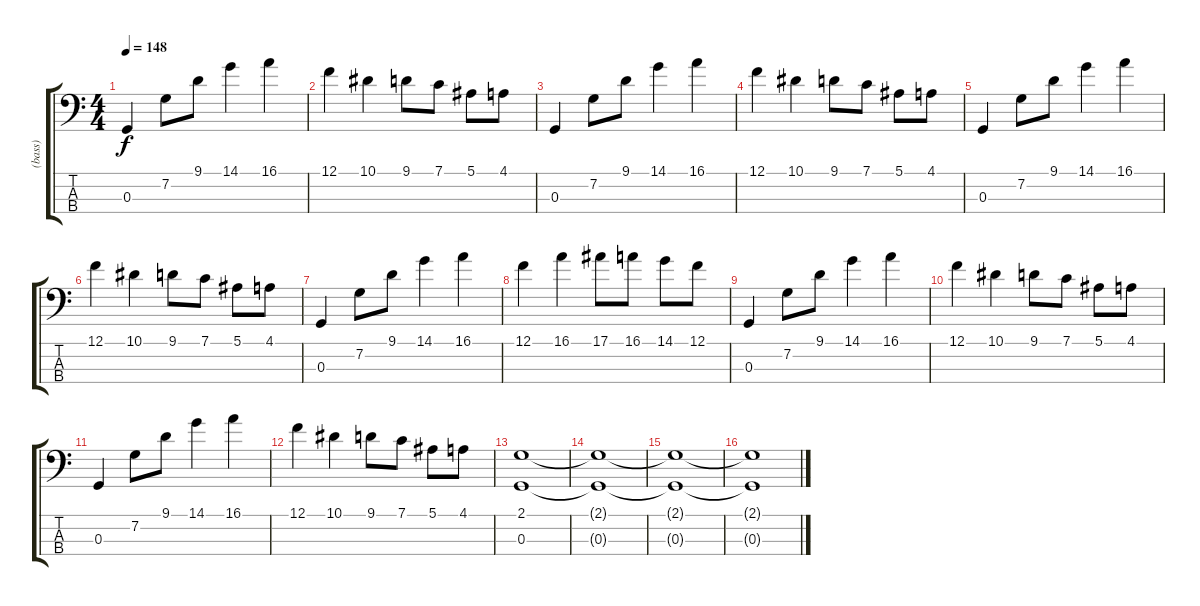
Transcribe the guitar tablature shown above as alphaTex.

\track ("(bass)" "(bass)") {instrument electricbassfinger}
\staff {score tabs}
\tuning (F2 C2 G1 D1) {hide}
\ts (4 4)
\tempo 148
\clef f4
\ks c
0.3.4{dy f} 7.2.8 9.1.8 14.1.4 16.1.4 |
12.1.4 10.1.4 9.1.8 7.1.8 5.1.8 4.1.8 |
0.3.4 7.2.8 9.1.8 14.1.4 16.1.4 |
12.1.4 10.1.4 9.1.8 7.1.8 5.1.8 4.1.8 |
0.3.4{instrument slapbass1} 7.2.8 9.1.8 14.1.4 16.1.4 |
12.1.4 10.1.4 9.1.8 7.1.8 5.1.8 4.1.8 |
0.3.4 7.2.8 9.1.8 14.1.4 16.1.4 |
12.1.4 16.1.4 17.1.8 16.1.8 14.1.8 12.1.8 |
0.3.4 7.2.8 9.1.8 14.1.4 16.1.4 |
12.1.4 10.1.4 9.1.8 7.1.8 5.1.8 4.1.8 |
0.3.4 7.2.8 9.1.8 14.1.4 16.1.4 |
12.1.4 10.1.4 9.1.8 7.1.8 5.1.8 4.1.8 |
(2.1 0.3).1 |
(2.1{t} 0.3{t}).1 |
(2.1{t} 0.3{t}).1 |
(2.1{t} 0.3{t}).1
